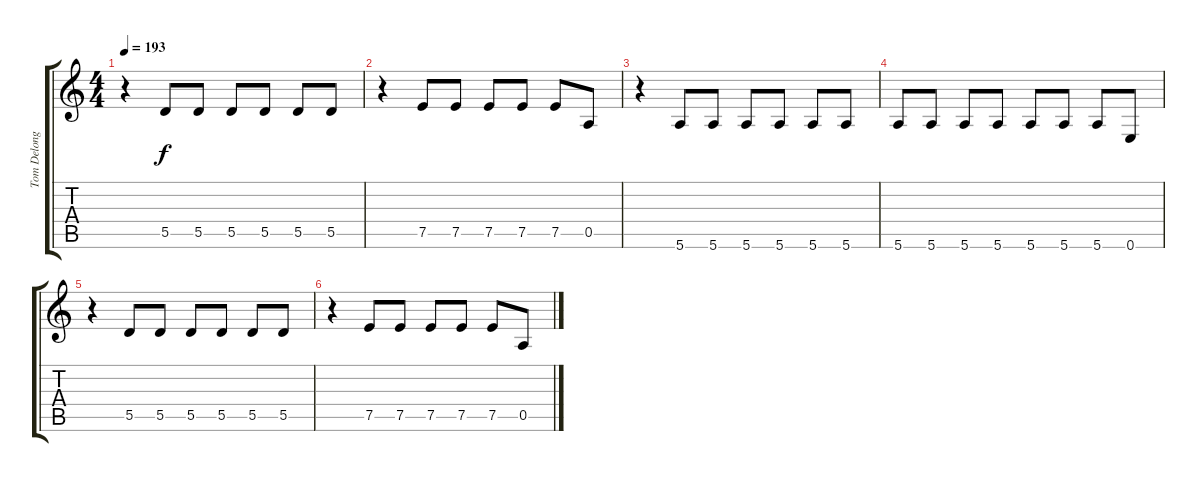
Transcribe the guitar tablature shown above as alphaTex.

\track ("Tom Delong (Muted)" "Tom Delong") {instrument electricguitarmuted}
\staff {score tabs}
\tuning (E4 B3 G3 D3 A2 E2) {hide}
\ts (4 4)
\tempo 193
\clef g2
\ks c
r.4{dy f} 5.5.8 5.5.8 5.5.8 5.5.8 5.5.8 5.5.8 |
r.4 7.5.8 7.5.8 7.5.8 7.5.8 7.5.8 0.5.8 |
r.4 5.6.8 5.6.8 5.6.8 5.6.8 5.6.8 5.6.8 |
5.6.8 5.6.8 5.6.8 5.6.8 5.6.8 5.6.8 5.6.8 0.6.8 |
r.4 5.5.8 5.5.8 5.5.8 5.5.8 5.5.8 5.5.8 |
r.4 7.5.8 7.5.8 7.5.8 7.5.8 7.5.8 0.5.8
